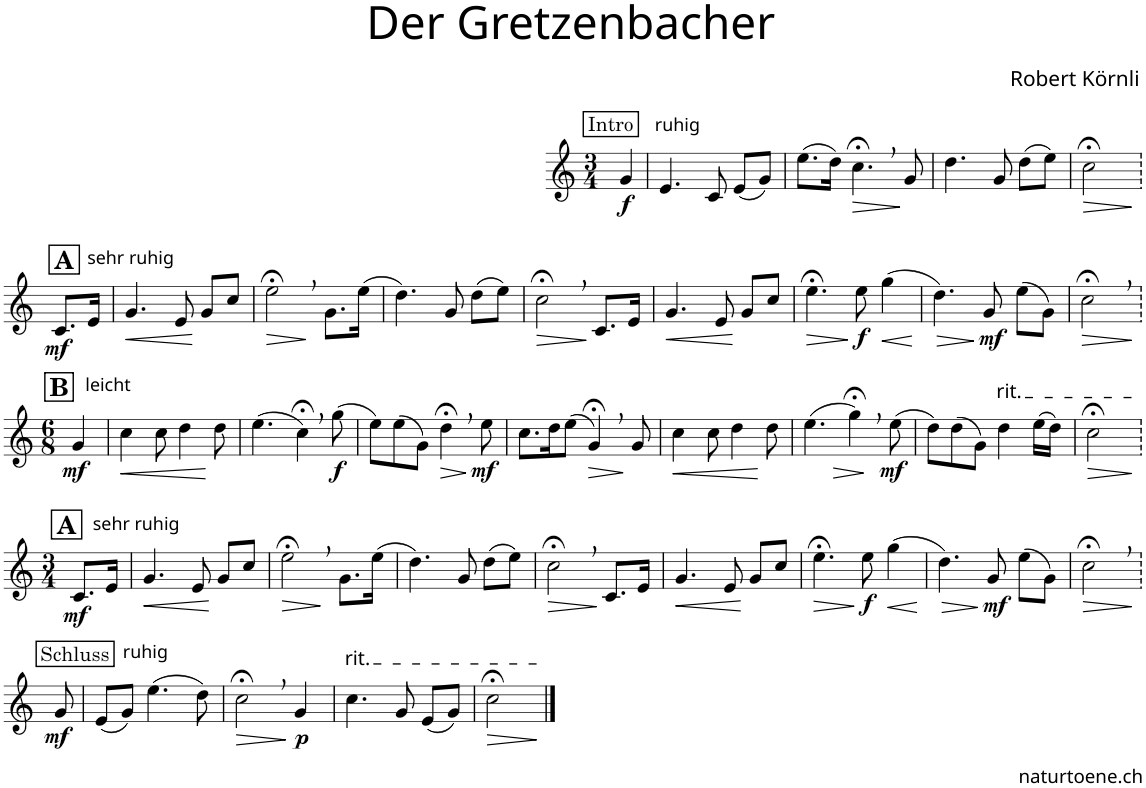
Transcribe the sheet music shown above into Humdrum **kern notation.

**kern	**dynam
*part1	*part1
*staff1	*staff1
*I"Alphorn	*
*I'Alphn.	*
*clefG2	*
*Trd4c6	*
*k[]	*
*M3/4	*
!!LO:REH:place=s1:a:cj:fs=11:t=Intro
=	=
!LO:TX:a:t=ruhig	!
!	!LO:DY:b
4g/	f
=1	=1
4.e/	.
8c/	.
(8e/L	.
8g/J)	.
=2	=2
(8.ee\L	.
16dd\Jk)	.
!	!LO:HP:b
4.cc;<\	>
8g/	]
=3	=3
4.dd\	.
8g/	.
(8dd\L	.
8ee\J)	.
=4	=4
!	!LO:HP:b
2cc;<\	>
.	]
!!LO:LB:g=z
=4X1	=4X1
!!LO:REH:place=s1:a:B:cj:fs=14:t=A
!LO:TX:a:t=sehr ruhig	!
!	!LO:DY:b
8.c/L	mf
16e/Jk	.
=5	=5
!	!LO:HP:b
4.g/	<
8e/	.
8g/L	[
8cc/J	.
=6	=6
!	!LO:HP:b
2ee;<,\	>
8.g\L	]
(16ee\Jk	.
=7	=7
4.dd\)	.
8g/	.
(8dd\L	.
8ee\J)	.
=8	=8
!	!LO:HP:b
2cc;<,\	>
8.c/L	]
16e/Jk	.
=9	=9
!	!LO:HP:b
4.g/	<
8e/	.
8g/L	[
8cc/J	.
=10	=10
!	!LO:HP:b
4.ee;<\	>
!	!LO:DY:n=1:b
8ee\	] f
!	!LO:HP:b
(4gg\	<
.	[
=11	=11
!	!LO:HP:b
4.dd\)	>
!	!LO:DY:n=1:b
8g/	] mf
(8ee\L	.
8g\J)	.
=12	=12
!	!LO:HP:b
2cc;<,\	>
.	]
!!LO:LB:g=z
=12X2	=12X2
!!LO:REH:place=s1:a:B:cj:fs=14:t=B
*M6/8	*
!LO:TX:a:t=leicht	!
!	!LO:DY:b
4g/	mf
=13	=13
!	!LO:HP:b
4cc\	<
8cc\	.
4dd\	.
8dd\	[
=14	=14
(4.ee\	.
4cc;<,\)	.
!	!LO:DY:b
(8gg\	f
=15	=15
8ee\L)	.
(8ee\	.
8g\J)	.
!	!LO:HP:b
4dd;<,\	>
!	!LO:DY:n=1:b
8ee\	] mf
=16	=16
8.cc\L	.
16dd\K	.
(8ee\J	.
!	!LO:HP:b
4g;<,/)	>
8g/	]
=17	=17
!	!LO:HP:b
4cc\	<
8cc\	.
4dd\	.
8dd\	[
=18	=18
!	!LO:HP:b
(4.ee\	>
4gg;<,\)	.
!	!LO:DY:n=1:b
(8ee\	] mf
=19	=19
8dd\L)	.
(8dd\	.
8g\J)	.
!LO:TX:a:t=rit.	!
4dd\	.
(16ee\LL	.
16dd\JJ)	.
=20	=20
!	!LO:HP:b
2cc;<\	>
.	]
!!LO:LB:g=z
=20X3	=20X3
!!LO:REH:place=s1:a:B:cj:fs=14:t=A
*M3/4	*
!LO:TX:a:t=sehr ruhig	!
!	!LO:DY:b
8.c/L	mf
16e/Jk	.
=21	=21
!	!LO:HP:b
4.g/	<
8e/	.
8g/L	[
8cc/J	.
=22	=22
!	!LO:HP:b
2ee;<,\	>
8.g\L	]
(16ee\Jk	.
=23	=23
4.dd\)	.
8g/	.
(8dd\L	.
8ee\J)	.
=24	=24
!	!LO:HP:b
2cc;<,\	>
8.c/L	]
16e/Jk	.
=25	=25
!	!LO:HP:b
4.g/	<
8e/	.
8g/L	[
8cc/J	.
=26	=26
!	!LO:HP:b
4.ee;<\	>
!	!LO:DY:n=1:b
8ee\	] f
!	!LO:HP:b
(4gg\	<
.	[
=27	=27
!	!LO:HP:b
4.dd\)	>
!	!LO:DY:n=1:b
8g/	] mf
(8ee\L	.
8g\J)	.
=28	=28
!	!LO:HP:b
2cc;<,\	>
.	]
!!LO:LB:g=z
!!LO:REH:place=s1:a:cj:fs=11:t=Schluss
=28X4	=28X4
!LO:TX:a:t=ruhig	!
!	!LO:DY:b
8g/	mf
=29	=29
(8e/L	.
8g/J)	.
(4.ee\	.
8dd\)	.
=30	=30
!	!LO:HP:b
2cc;<,\	>
!	!LO:DY:n=1:b
4g/	] p
=31	=31
!LO:TX:a:t=rit.	!
4.cc\	.
8g/	.
(8e/L	.
8g/J)	.
=32	=32
!	!LO:HP:b
2cc;<\	>
.	]
==	==
*-	*-
